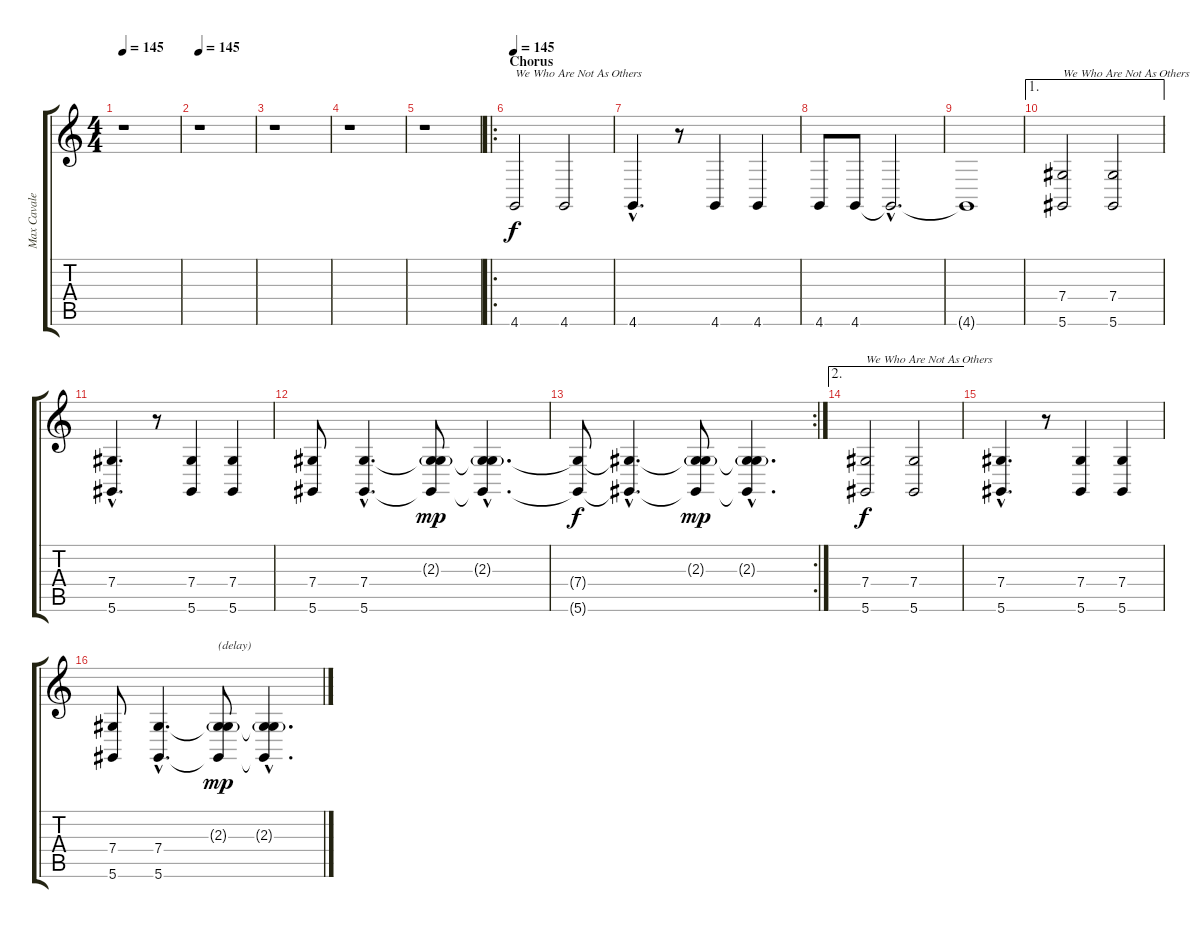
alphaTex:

\track ("Max Cavalera  - Vocals" "Max Cavale") {instrument lead2sawtooth}
\staff {score tabs}
\tuning (Eb4 Bb3 Gb3 Db3 Ab2 Eb2) {hide}
\ts (4 4)
\tempo 145
\clef g2
\ks c
r.1{dy f} |
\tempo 145
r.1 |
r.1 |
r.1 |
r.1 |
\ro
\section ("" "Chorus")
\tempo 145
4.6.2{txt "We Who Are Not As Others" volume 16 balance 8 instrument synthvoice} 4.6.2 |
4.6{hac}.4{d} r.8 4.6.4 4.6.4 |
4.6.8 4.6.8 4.6{hac t}.2{d} |
4.6{t}.1 |
\ae 1
(7.4 5.6).2{txt "We Who Are Not As Others" volume 16 balance 11 instrument lead2sawtooth} (7.4 5.6).2 |
(7.4{hac} 5.6{hac}).4{d} r.8 (7.4 5.6).4 (7.4 5.6).4 |
(7.4 5.6).8 (7.4{hac} 5.6{hac}).4{d} (2.3{g} 7.4{t} 5.6{t}).8{dy mp} (2.3{g hac} 7.4{hac t} 5.6{hac t}).4{d} |
\rc 2
(7.4{t} 5.6{t}).8{dy f} (7.4{hac t} 5.6{hac t}).4{d} (2.3{g} 7.4{t} 5.6{t}).8{dy mp} (2.3{g hac} 7.4{hac t} 5.6{hac t}).4{d} |
\ae 2
(7.4 5.6).2{txt "We Who Are Not As Others" dy f volume 16 balance 11 instrument lead2sawtooth} (7.4 5.6).2 |
(7.4{hac} 5.6{hac}).4{d} r.8 (7.4 5.6).4 (7.4 5.6).4 |
(7.4 5.6).8 (7.4{hac} 5.6{hac}).4{d} (2.3{g} 7.4{t} 5.6{t}).8{txt "(delay)" dy mp} (2.3{g hac} 7.4{hac t} 5.6{hac t}).4{d}
